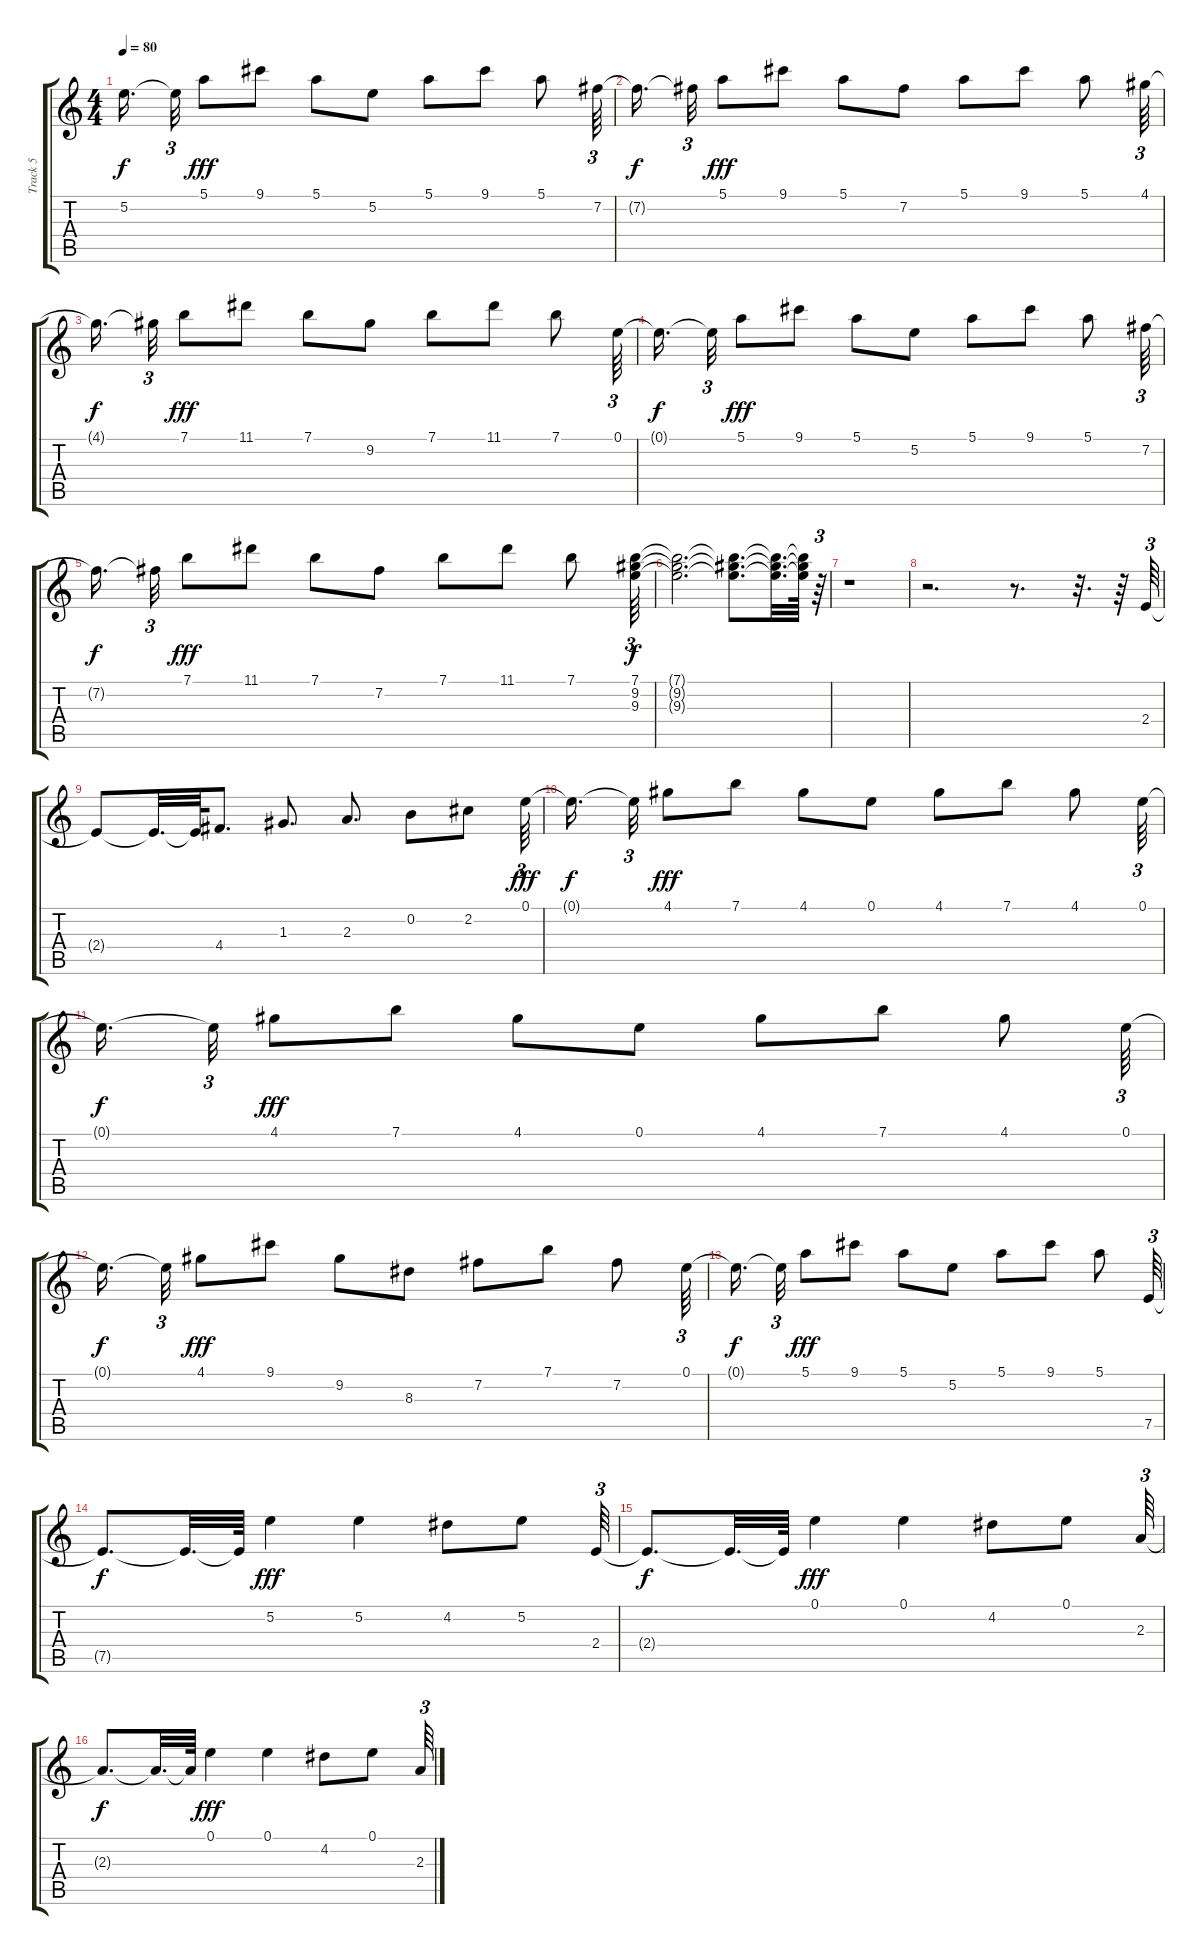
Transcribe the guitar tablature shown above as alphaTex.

\track ("Track 5" "Track 5") {instrument electricguitarclean}
\staff {score tabs}
\tuning (E4 B3 G3 D3 A2 E2) {hide}
\ts (4 4)
\tempo 80
\clef g2
\ks c
5.2{t}.16{d dy f beam splitsecondary} 5.2{t}.32{tu (3 2)} 5.1.8{dy fff} 9.1.8 5.1.8 5.2.8 5.1.8 9.1.8 5.1.8 7.2.64{tu (3 2)} |
7.2{t}.16{d dy f beam splitsecondary} 7.2{t}.32{tu (3 2)} 5.1.8{dy fff} 9.1.8 5.1.8 7.2.8 5.1.8 9.1.8 5.1.8 4.1.64{tu (3 2)} |
4.1{t}.16{d dy f beam splitsecondary} 4.1{t}.32{tu (3 2)} 7.1.8{dy fff} 11.1.8 7.1.8 9.2.8 7.1.8 11.1.8 7.1.8 0.1.64{tu (3 2)} |
0.1{t}.16{d dy f beam splitsecondary} 0.1{t}.32{tu (3 2)} 5.1.8{dy fff} 9.1.8 5.1.8 5.2.8 5.1.8 9.1.8 5.1.8 7.2.64{tu (3 2)} |
7.2{t}.16{d dy f beam splitsecondary} 7.2{t}.32{tu (3 2)} 7.1.8{dy fff} 11.1.8 7.1.8 7.2.8 7.1.8 11.1.8 7.1.8 (7.1 9.2 9.3).64{tu (3 2) dy f} |
(7.1{t} 9.2{t} 9.3{t}).2{d} (7.1{t} 9.2{t} 9.3{t}).8{d} (7.1{t} 9.2{t} 9.3{t}).32{d} (7.1{t} 9.2{t} 9.3{t}).64 r.64{tu (3 2)} |
r.1 |
r.2{d} r.8{d} r.32{d} r.64 2.4.64{tu (3 2)} |
2.4{t}.8 2.4{t}.32{d} 2.4{t}.64 4.4.8{d} 1.3.8{d} 2.3.8{d} 0.2.8 2.2.8 0.1.64{tu (3 2) dy fff} |
0.1{t}.16{d dy f beam splitsecondary} 0.1{t}.32{tu (3 2)} 4.1.8{dy fff} 7.1.8 4.1.8 0.1.8 4.1.8 7.1.8 4.1.8 0.1.64{tu (3 2)} |
0.1{t}.16{d dy f beam splitsecondary} 0.1{t}.32{tu (3 2)} 4.1.8{dy fff} 7.1.8 4.1.8 0.1.8 4.1.8 7.1.8 4.1.8 0.1.64{tu (3 2)} |
0.1{t}.16{d dy f beam splitsecondary} 0.1{t}.32{tu (3 2)} 4.1.8{dy fff} 9.1.8 9.2.8 8.3.8 7.2.8 7.1.8 7.2.8 0.1.64{tu (3 2)} |
0.1{t}.16{d dy f beam splitsecondary} 0.1{t}.32{tu (3 2)} 5.1.8{dy fff} 9.1.8 5.1.8 5.2.8 5.1.8 9.1.8 5.1.8 7.5.64{tu (3 2)} |
7.5{t}.8{d dy f} 7.5{t}.32{d} 7.5{t}.64 5.2.4{dy fff} 5.2.4 4.2.8 5.2.8 2.4.64{tu (3 2)} |
2.4{t}.8{d dy f} 2.4{t}.32{d} 2.4{t}.64 0.1.4{dy fff} 0.1.4 4.2.8 0.1.8 2.3.64{tu (3 2)} |
2.3{t}.8{d dy f} 2.3{t}.32{d} 2.3{t}.64 0.1.4{dy fff} 0.1.4 4.2.8 0.1.8 2.3.64{tu (3 2)}
